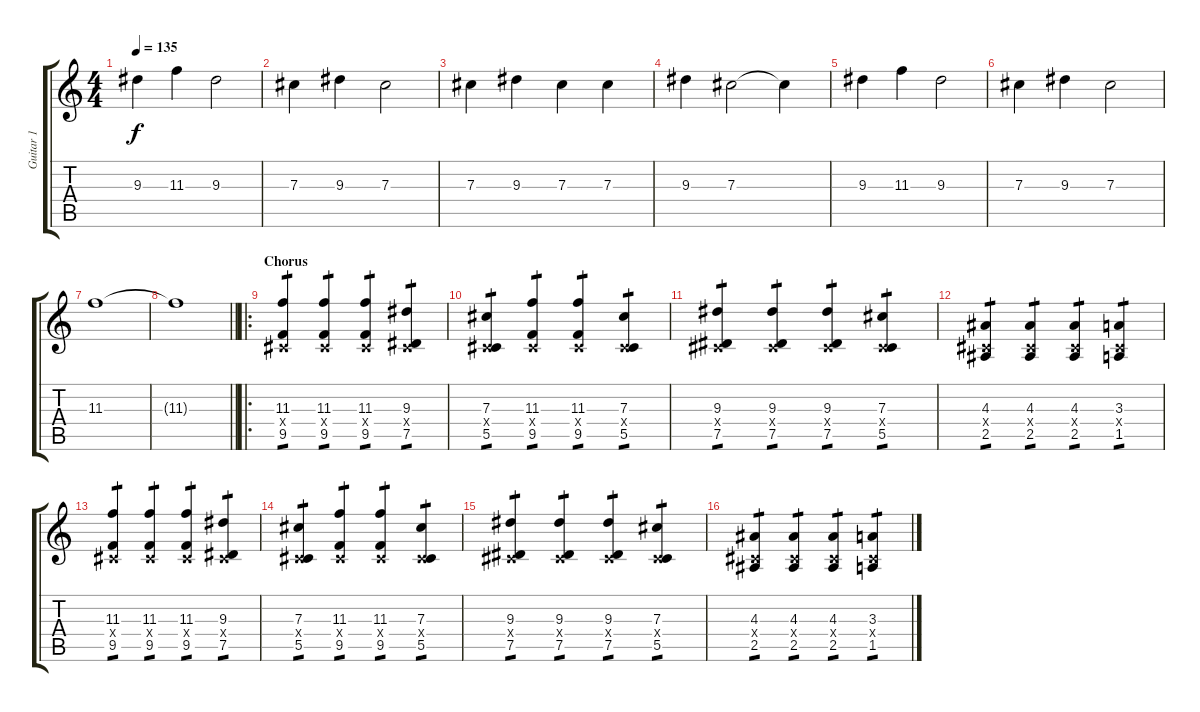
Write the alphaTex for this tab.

\track ("Guitar 1" "Guitar 1") {instrument electricguitarjazz}
\staff {score tabs}
\tuning (Eb4 Bb3 Gb3 Db3 Ab2 Eb2) {hide}
\ts (4 4)
\tempo 135
\clef g2
\ks c
9.3.4{dy f} 11.3.4 9.3.2 |
7.3.4 9.3.4 7.3.2 |
7.3.4 9.3.4 7.3.4 7.3.4 |
9.3.4 7.3.2 7.3{t}.4 |
9.3.4 11.3.4 9.3.2 |
7.3.4 9.3.4 7.3.2 |
11.3.1 |
\barLineRight lightlight
11.3{t}.1 |
\ro
\section ("" "Chorus")
(11.3 0.4{x} 9.5).4{tp 1} (11.3 0.4{x} 9.5).4{tp 1} (11.3 0.4{x} 9.5).4{tp 1} (9.3 0.4{x} 7.5).4{tp 1} |
(7.3 0.4{x} 5.5).4{tp 1} (11.3 0.4{x} 9.5).4{tp 1} (11.3 0.4{x} 9.5).4{tp 1} (7.3 0.4{x} 5.5).4{tp 1} |
(9.3 0.4{x} 7.5).4{tp 1} (9.3 0.4{x} 7.5).4{tp 1} (9.3 0.4{x} 7.5).4{tp 1} (7.3 0.4{x} 5.5).4{tp 1} |
(4.3 0.4{x} 2.5).4{tp 1} (4.3 0.4{x} 2.5).4{tp 1} (4.3 0.4{x} 2.5).4{tp 1} (3.3 0.4{x} 1.5).4{tp 1} |
(11.3 0.4{x} 9.5).4{tp 1} (11.3 0.4{x} 9.5).4{tp 1} (11.3 0.4{x} 9.5).4{tp 1} (9.3 0.4{x} 7.5).4{tp 1} |
(7.3 0.4{x} 5.5).4{tp 1} (11.3 0.4{x} 9.5).4{tp 1} (11.3 0.4{x} 9.5).4{tp 1} (7.3 0.4{x} 5.5).4{tp 1} |
(9.3 0.4{x} 7.5).4{tp 1} (9.3 0.4{x} 7.5).4{tp 1} (9.3 0.4{x} 7.5).4{tp 1} (7.3 0.4{x} 5.5).4{tp 1} |
(4.3 0.4{x} 2.5).4{tp 1} (4.3 0.4{x} 2.5).4{tp 1} (4.3 0.4{x} 2.5).4{tp 1} (3.3 0.4{x} 1.5).4{tp 1}
